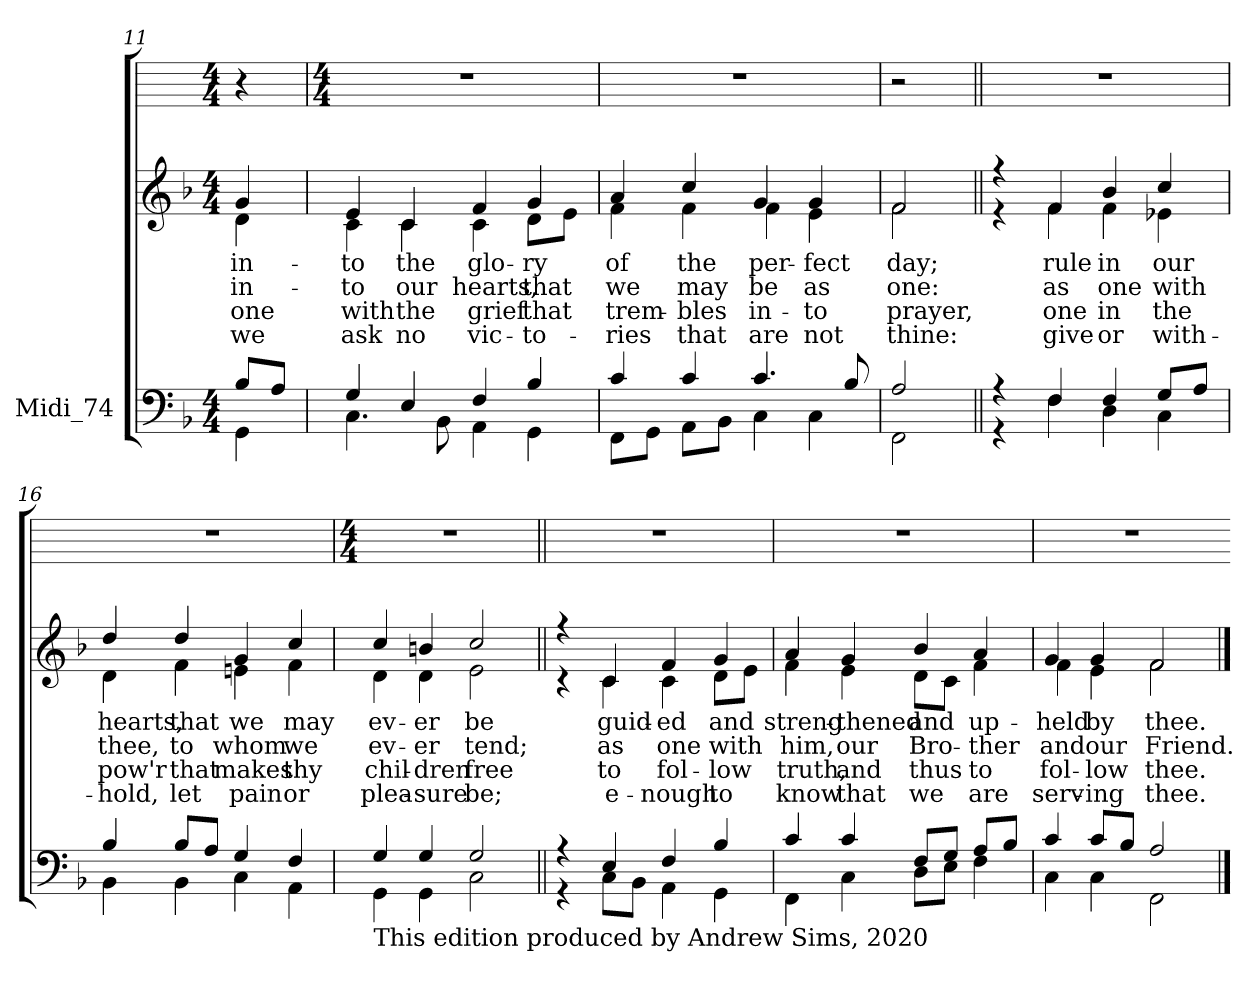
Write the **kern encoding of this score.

**kern	**kern	**text	**text	**text	**text	**kern
*part3	*part2	*part2	*part2	*part2	*part2	*part1
*staff3	*staff2	*staff2	*staff2	*staff2	*staff2	*staff1
*I"Midi_74	*	*	*	*	*	*
*clefF4	*clefG2	*	*	*	*	*
*k[b-]	*k[b-]	*	*	*	*	*
*F:	*F:	*	*	*	*	*
*M4/4	*M4/4	*	*	*	*	*M4/4
=11	=11	=11	=11	=11	=11	=11
*^	*	*	*	*	*	*
!	!	!	!LO:LY:b	!LO:LY:b	!LO:LY:b	!LO:LY:b	!
*	*	*^	*	*	*	*	*
8B-/L	4GG\	4g/	4d\	in-	-in-	-one	we	4r
8A/J	.	.	.	.	.	.	.	.
!!LO:LB:g=z
=12	=12	=12	=12	=12	=12	=12	=12	=12
*	*	*	*	*	*	*	*	*M4/4
!	!	!	!	!LO:LY:b	!LO:LY:b	!LO:LY:b	!LO:LY:b	!
4G/	4.C\	4e/	4c\	to	to	with	ask	1r
!	!	!	!	!LO:LY:b	!LO:LY:b	!LO:LY:b	!LO:LY:b	!
4E/	.	4c/	4c\	the	our	the	no	.
.	8BB-\	.	.	.	.	.	.	.
!	!	!	!	!LO:LY:b	!LO:LY:b	!LO:LY:b	!LO:LY:b	!
4F/	4AA\	4f/	4c\	glo-	-hearts,	grief	vic-	.
!	!	!	!	!LO:LY:b	!LO:LY:b	!LO:LY:b	!LO:LY:b	!
4B-/	4GG\	4g/	8d\L	-ry	that	that	to-	.
.	.	.	8e\J	.	.	.	.	.
=13	=13	=13	=13	=13	=13	=13	=13	=13
!	!	!	!	!LO:LY:b	!LO:LY:b	!LO:LY:b	!LO:LY:b	!
4c/	8FF\L	4a/	4f\	-of	we	trem-	-ries	1r
.	8GG\J	.	.	.	.	.	.	.
!	!	!	!	!LO:LY:b	!LO:LY:b	!LO:LY:b	!LO:LY:b	!
4c/	8AA\L	4cc/	4f\	the	may	bles	that	.
.	8BB-\J	.	.	.	.	.	.	.
!	!	!	!	!LO:LY:b	!LO:LY:b	!LO:LY:b	!LO:LY:b	!
4.c/	4C\	4g/	4f\	per-	-be	in-	-are	.
!	!	!	!	!LO:LY:b	!LO:LY:b	!LO:LY:b	!LO:LY:b	!
.	4C\	4g/	4e\	fect	as	to	not	.
8B-/	.	.	.	.	.	.	.	.
=14	=14	=14	=14	=14	=14	=14	=14	=14
!	!	!	!	!LO:LY:b	!LO:LY:b	!LO:LY:b	!LO:LY:b	!
2A/	2FF\	2f/	2f\	day;	one:	prayer,	thine:	2r
=15||	=15||	=15||	=15||	=15||	=15||	=15||	=15||	=15||
4r	4r	4r	4r	.	.	.	.	1r
!	!	!	!	!LO:LY:b	!LO:LY:b	!LO:LY:b	!LO:LY:b	!
4F/	4F\	4f/	4f\	rule	as	one	give	.
!	!	!	!	!LO:LY:b	!LO:LY:b	!LO:LY:b	!LO:LY:b	!
4F/	4D\	4b-/	4f\	in	one	in	or	.
!	!	!	!	!LO:LY:b	!LO:LY:b	!LO:LY:b	!LO:LY:b	!
8G/L	4C\	4cc/	4e-X\	our	with	the	with-	.
8A/J	.	.	.	.	.	.	.	.
=16	=16	=16	=16	=16	=16	=16	=16	=16
!	!	!	!	!LO:LY:b	!LO:LY:b	!LO:LY:b	!LO:LY:b	!
4B-/	4BB-\	4dd/	4d\	-hearts,	thee,	pow'r	hold,	1r
!	!	!	!	!LO:LY:b	!LO:LY:b	!LO:LY:b	!LO:LY:b	!
8B-/L	4BB-\	4dd/	4f\	that	to	that	let	.
8A/J	.	.	.	.	.	.	.	.
!	!	!	!	!LO:LY:b	!LO:LY:b	!LO:LY:b	!LO:LY:b	!
4G/	4C\	4g/	4en\	we	whom	makes	pain	.
!	!	!	!	!LO:LY:b	!LO:LY:b	!LO:LY:b	!LO:LY:b	!
4F/	4AA\	4cc/	4f\	may	we	thy	or	.
!!LO:LB:g=z
=17	=17	=17	=17	=17	=17	=17	=17	=17
*	*	*	*	*	*	*	*	*M4/4
!LO:TX:b:t=This edition produced by Andrew Sims, 2020	!	!	!	!	!	!	!	!
!	!	!	!	!LO:LY:b	!LO:LY:b	!LO:LY:b	!LO:LY:b	!
4G/	4GG\	4cc/	4d\	ev-	-ev-	-chil-	-plea-	1r
!	!	!	!	!LO:LY:b	!LO:LY:b	!LO:LY:b	!LO:LY:b	!
4G/	4GG\	4bn/	4d\	-er	er	dren	sure	.
!	!	!	!	!LO:LY:b	!LO:LY:b	!LO:LY:b	!LO:LY:b	!
2G/	2C\	2cc/	2e\	be	tend;	free	be;	.
=18||	=18||	=18||	=18||	=18||	=18||	=18||	=18||	=18||
4r	4r	4r	4r	.	.	.	.	1r
!	!	!	!	!LO:LY:b	!LO:LY:b	!LO:LY:b	!LO:LY:b	!
4E/	8C\L	4c/	4c\	guid-	-as	to	e-	.
.	8BB-\J	.	.	.	.	.	.	.
!	!	!	!	!LO:LY:b	!LO:LY:b	!LO:LY:b	!LO:LY:b	!
4F/	4AA\	4f/	4c\	-ed	one	fol-	-nough	.
!	!	!	!	!LO:LY:b	!LO:LY:b	!LO:LY:b	!LO:LY:b	!
4B-/	4GG\	4g/	8d\L	and	with	low	to	.
.	.	.	8e\J	.	.	.	.	.
=19	=19	=19	=19	=19	=19	=19	=19	=19
!	!	!	!	!LO:LY:b	!LO:LY:b	!LO:LY:b	!LO:LY:b	!
4c/	4FF\	4a/	4f\	streng-	-him,	truth,	know	1r
!	!	!	!	!LO:LY:b	!LO:LY:b	!LO:LY:b	!LO:LY:b	!
4c/	4C\	4g/	4e\	thened	our	and	that	.
!	!	!	!	!LO:LY:b	!LO:LY:b	!LO:LY:b	!LO:LY:b	!
8F/L	8D\L	4b-/	8d\L	and	Bro-	-thus	we	.
8G/J	8E\J	.	8c\J	.	.	.	.	.
!	!	!	!	!LO:LY:b	!LO:LY:b	!LO:LY:b	!LO:LY:b	!
8A/L	4F\	4a/	4f\	up-	-ther	to	are	.
8B-/J	.	.	.	.	.	.	.	.
=20	=20	=20	=20	=20	=20	=20	=20	=20
!	!	!	!	!LO:LY:b	!LO:LY:b	!LO:LY:b	!LO:LY:b	!
4c/	4C\	4g/	4f\	held	and	fol-	-serv-	1r
!	!	!	!	!LO:LY:b	!LO:LY:b	!LO:LY:b	!LO:LY:b	!
8c/L	4C\	4g/	4e\	-by	our	low	ing	.
8B-/J	.	.	.	.	.	.	.	.
!	!	!	!	!LO:LY:b	!LO:LY:b	!LO:LY:b	!LO:LY:b	!
2A/	2FF\	2f/	2f\	thee.	Friend.	thee.	thee.	.
*v	*v	*	*	*	*	*	*	*
*	*v	*v	*	*	*	*	*
==	==	=	=	=	=	=
*-	*-	*-	*-	*-	*-	*-
